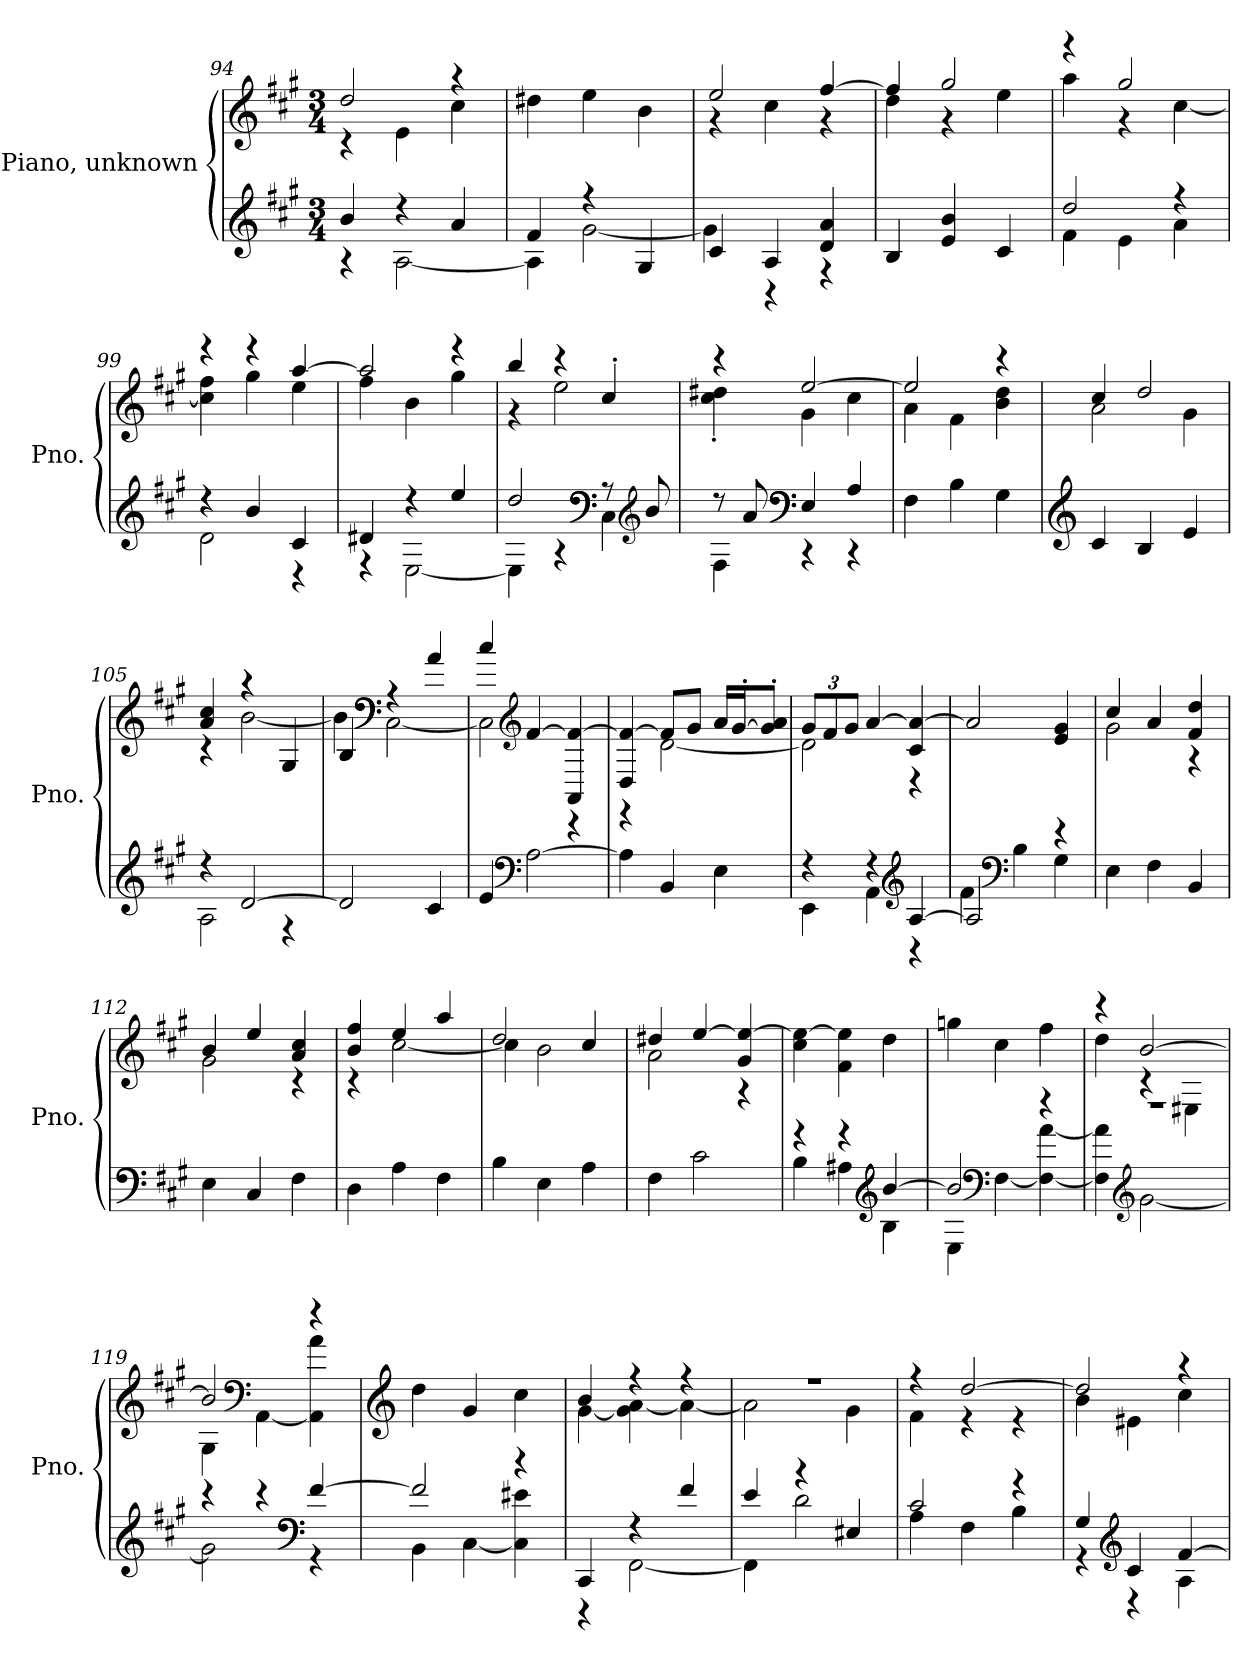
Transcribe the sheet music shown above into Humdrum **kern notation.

**kern	**kern
*part1	*part1
*staff2	*staff1
*I"Piano, unknown	*
*I'Pno.	*
*clefG2	*clefG2
*k[f#c#g#]	*k[f#c#g#]
*M3/4	*M3/4
=94	=94
*^	*^
4b/	4r	2dd/	4r
4r	[2A\	.	4e\
4a/	.	4r	4cc#\
*	*	*v	*v
=95	=95	=95
4f#/	4A\]	4dd#X\
4r	[2g#\	4ee\
4G#/	.	4b\
=96	=96	=96
*	*	*^
4c#/	4g#\]	2ee/	4r
4A/	4r	.	4cc#\
4d/ 4a/	4r	[4ff#/	4r
*v	*v	*	*
=97	=97	=97
4B/	4ff#/]	4dd\
4e/ 4b/	2gg#/	4r
4c#/	.	4ee\
=98	=98	=98
*^	*	*
2dd/	4f#\	4r	4aa\
.	4e\	2gg#/	4r
4r	4a\	.	[4cc#\
=99	=99	=99	=99
4r	2d\	4r	4cc#\] 4ff#\
4b/	.	4r	4gg#\
4c#/	4r	[4aa/	4ee\
!!LO:PB:g=z	!!
=100	=100	=100	=100
4d#X/	4r	2aa/]	4ff#\
4r	[2E\	.	4b\
4ee/	.	4r	4gg#\
=101	=101	=101	=101
2dd/	4E\]	4bb/	4r
.	4r	4r	2ee\
*clefF4	*	*	*
8r	4C#\	4cc#'/	.
*clefG2	*	*	*
8b/	.	.	.
=102	=102	=102	=102
8r	4F#\	4r	4cc#\' 4dd#X\'
8a/	.	.	.
*clefF4	*	*	*
4E/	4r	[2ee/	4g#\
4A/	4r	.	4cc#\
*v	*v	*	*
=103	=103	=103
4F#\	2ee/]	4a\
4B\	.	4f#\
4G#\	4r	4b\ 4dd\
=104	=104	=104
*clefG2	*	*
4c#/	4cc#/	2a\
4B/	2dd/	.
4e/	.	4g#\
=105	=105	=105
*^	*	*
4r	2A\	4a/ 4cc#/	4r
[2d/	.	4r	[2b\
.	4r	4G#/	.
*v	*v	*	*
=106	=106	=106
2d/]	4B/	4b\]
*	*clefF4	*
.	4r	[2C#\
4c#/	4a/	.
!!LO:LB:g=z	!!
=107	=107	=107
4e/	4cc#/	2C#\]
*clefF4	*clefG2	*
[2A\	[4f#/	.
.	4AA/ 4f#/_	4r
=108	=108	=108
4A\]	4D/ 4f#/_	4r
4BB/	8f#/L]	[2d\
.	8g#/J	.
4E\	16a/LL	.
.	[16g#'/J	.
.	8g#/]' 8a/'J	.
=109	=109	=109
*^	*	*
*	*	*Xbrackettup	*
4r	4EE\	12g#/L	2d\]
.	.	12f#/	.
.	.	12g#/J	.
4r	4AA\	[4a/	.
*clefG2	*	*	*
[4A/	4r	4c#/ 4a/_	4r
*	*	*v	*v
=110	=110	=110
2A/]	4f#\	2a/]
*clefF4	*	*
.	4B\	.
4r	4G#\	4e/ 4g#/
*v	*v	*
=111	=111
*	*^
4E\	4cc#/	2g#\
4F#\	4a/	.
4BB/	4f#/ 4dd/	4r
=112	=112	=112
4E\	4b/	2g#\
4C#/	4ee/	.
4F#\	4a/ 4cc#/	4r
=113	=113	=113
4D\	4b/ 4ff#/	4r
4A\	4ee/	[2cc#\
4F#\	4aa/	.
!!LO:LB:g=z	!!
=114	=114	=114
4B\	2dd/	4cc#\]
4E\	.	2b\
4A\	4cc#/	.
=115	=115	=115
4F#\	4dd#X/	2a\
2c#\	[4ee/	.
.	4g#/ 4ee/_	4r
*	*v	*v
=116	=116
*^	*
4r	4B\	4cc#\ 4ee\_
4r	4A#X\	4f#\ 4ee\]
*clefG2	*	*
[4b/	4B\	4dd\
=117	=117	=117
2b/]	4E\	4ggn\
*clefF4	*	*
.	[4F#\	4cc#\
4r	4F#\_ [4a\	4ff#\
=118	=118	=118
*	*	*^
2.r	4F#\] 4a\]	4r	4dd\
*clefG2	*	*	*
.	[2g#\	[2b/	4r
.	.	.	4E#X\
=119	=119	=119	=119
4r	2g#\]	2b/]	4G#\
*	*	*clefF4	*
4r	.	.	[4AA\
*clefF4	*	*	*
[4f#/	4r	4r	4AA\] 4a\
*	*	*v	*v
!!LO:LB:g=z
=120	=120	=120
*	*	*clefG2
2f#/]	4BB\	4dd\
.	[4C#\	4g#/
4r	4C#\] 4e#X\	4cc#\
=121	=121	=121
*	*	*^
4CC#/	4r	4b/	[4g#\
4r	[2FF#\	4r	4g#\] [4a\
4f#/	.	4r	4a\_
=122	=122	=122	=122
4e/	4FF#\]	2.r	2a\]
4r	2d\	.	.
4E#X/	.	.	4g#\
=123	=123	=123	=123
2c#/	4A\	4r	4f#\
.	4F#\	[2dd/	4r
4r	4B\	.	4r
=124	=124	=124	=124
4G#/	4r	2dd/]	4b\
*clefG2	*	*	*
4c#/	4r	.	4e#X\
[4f#/	4A\	4r	4cc#\
*v	*v	*	*
*	*v	*v
=	=
*-	*-
